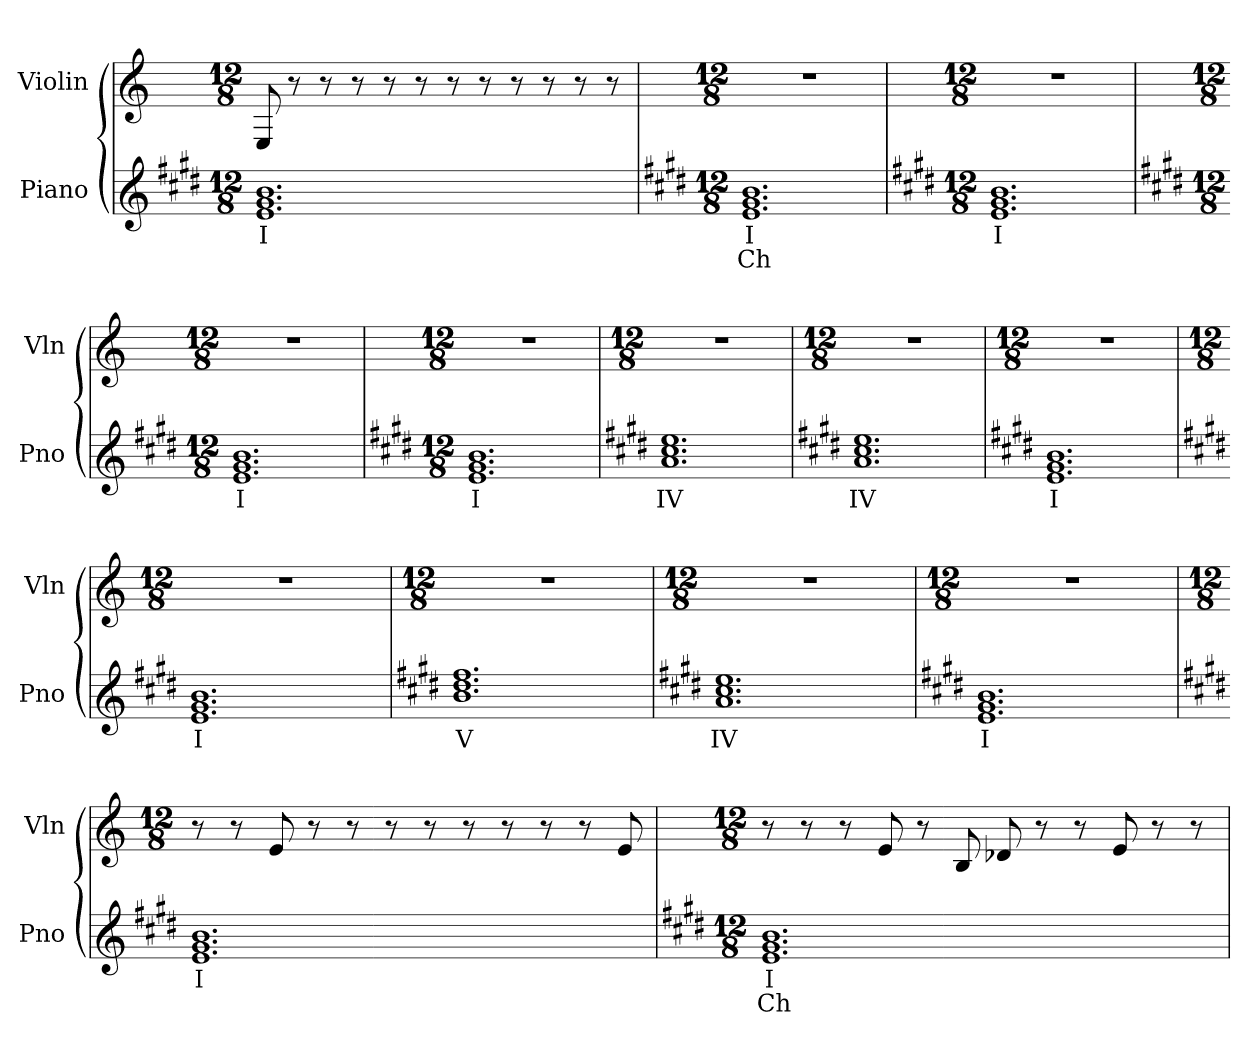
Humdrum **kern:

**kern	**text	**text	**kern
*part2	*part2	*part2	*part1
*staff2	*staff2	*staff2	*staff1
*I"Piano	*	*	*I"Violin
*I'Pno	*	*	*I'Vln
*k[f#c#g#d#]	*	*	*
*E:	*	*	*
*M12/8	*	*	*M12/8
=	=	=	=
1.e 1.g# 1.b	I	.	8E
.	.	.	8r
.	.	.	8r
.	.	.	8r
.	.	.	8r
.	.	.	8r
.	.	.	8r
.	.	.	8r
.	.	.	8r
.	.	.	8r
.	.	.	8r
.	.	.	8r
=	=	=	=
*k[f#c#g#d#]	*	*	*
*E:	*	*	*
*M12/8	*	*	*M12/8
1.e 1.g# 1.b	I	Ch	1.r
=	=	=	=
*k[f#c#g#d#]	*	*	*
*E:	*	*	*
*M12/8	*	*	*M12/8
1.e 1.g# 1.b	I	.	1.r
=	=	=	=
*k[f#c#g#d#]	*	*	*
*E:	*	*	*
*M12/8	*	*	*M12/8
1.e 1.g# 1.b	I	.	1.r
=	=	=	=
*k[f#c#g#d#]	*	*	*
*E:	*	*	*
*M12/8	*	*	*M12/8
1.e 1.g# 1.b	I	.	1.r
=	=	=	=
*k[f#c#g#d#]	*	*	*
*E:	*	*	*
*	*	*	*M12/8
1.a 1.cc# 1.ee	IV	.	1.r
=	=	=	=
*k[f#c#g#d#]	*	*	*
*E:	*	*	*
*	*	*	*M12/8
1.a 1.cc# 1.ee	IV	.	1.r
=	=	=	=
*k[f#c#g#d#]	*	*	*
*E:	*	*	*
*	*	*	*M12/8
1.e 1.g# 1.b	I	.	1.r
=	=	=	=
*k[f#c#g#d#]	*	*	*
*E:	*	*	*
*	*	*	*M12/8
1.e 1.g# 1.b	I	.	1.r
=	=	=	=
*k[f#c#g#d#]	*	*	*
*E:	*	*	*
*	*	*	*M12/8
1.b 1.dd# 1.ff#	V	.	1.r
=	=	=	=
*k[f#c#g#d#]	*	*	*
*E:	*	*	*
*	*	*	*M12/8
1.a 1.cc# 1.ee	IV	.	1.r
=	=	=	=
*k[f#c#g#d#]	*	*	*
*E:	*	*	*
*	*	*	*M12/8
1.e 1.g# 1.b	I	.	1.r
=	=	=	=
*k[f#c#g#d#]	*	*	*
*E:	*	*	*
*	*	*	*M12/8
1.e 1.g# 1.b	I	.	8r
.	.	.	8r
.	.	.	8e
.	.	.	8r
.	.	.	8r
.	.	.	8r
.	.	.	8r
.	.	.	8r
.	.	.	8r
.	.	.	8r
.	.	.	8r
.	.	.	8e
=	=	=	=
*k[f#c#g#d#]	*	*	*
*E:	*	*	*
*M12/8	*	*	*M12/8
1.e 1.g# 1.b	I	Ch	8r
.	.	.	8r
.	.	.	8r
.	.	.	8e
.	.	.	8r
.	.	.	8B
.	.	.	8d-X
.	.	.	8r
.	.	.	8r
.	.	.	8e
.	.	.	8r
.	.	.	8r
=	=	=	=
*-	*-	*-	*-
